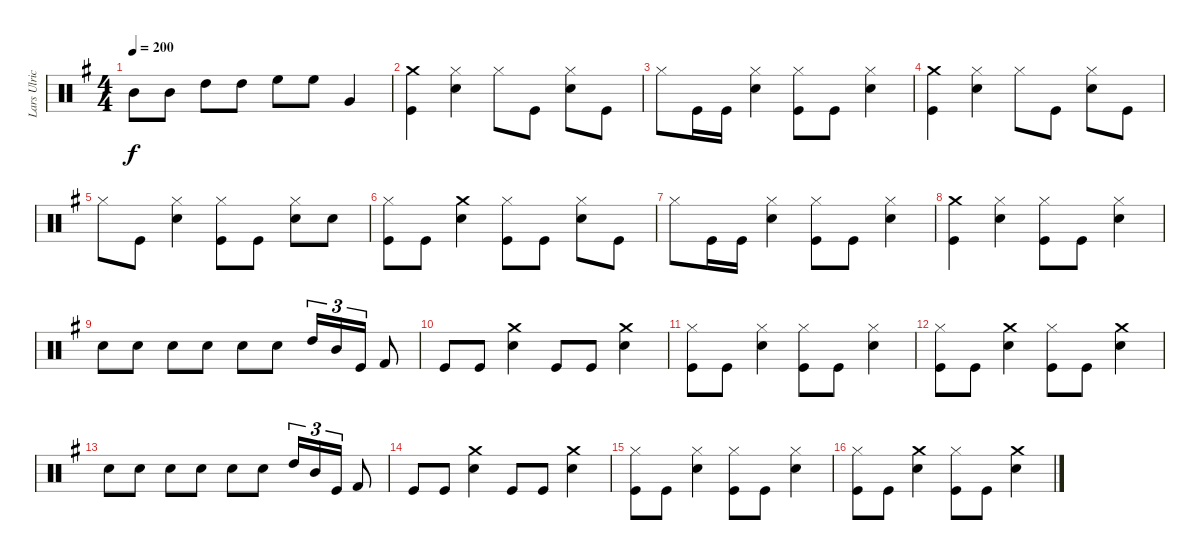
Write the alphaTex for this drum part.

\track ("Lars Ulrich" "Lars Ulric") {instrument percussion}
\staff {score}
\articulation defaults
\ts (4 4)
\tempo 200
\clef neutral
\ks g "Mid Tom (hit)".8{dy f} "Mid Tom (hit)".8 "High Tom (hit)".8 "High Tom (hit)".8 "High Floor Tom (hit)".8 "High Floor Tom (hit)".8 "Very Low Tom (hit)".4
|
("Kick (hit)" "Crash medium (hit)").4 ("Hi-Hat (closed)" "Snare (hit) 2").4 "Hi-Hat (closed)".8 "Kick (hit)".8 ("Snare (hit) 2" "Hi-Hat (closed)").8 "Kick (hit)".8 |
"Hi-Hat (closed)".8 "Kick (hit)".16 "Kick (hit)".16 ("Snare (hit) 2" "Hi-Hat (closed)").4 ("Kick (hit)" "Hi-Hat (closed)").8 "Kick (hit)".8 ("Snare (hit) 2" "Hi-Hat (closed)").4 |
("Kick (hit)" "Crash medium (hit)").4 ("Snare (hit) 2" "Hi-Hat (closed)").4 "Hi-Hat (closed)".8 "Kick (hit)".8 ("Snare (hit) 2" "Hi-Hat (closed)").8 "Kick (hit)".8 |
"Hi-Hat (closed)".8 "Kick (hit)".8 ("Snare (hit) 2" "Hi-Hat (closed)").4 ("Kick (hit)" "Hi-Hat (closed)").8 "Kick (hit)".8 ("Snare (hit) 2" "Hi-Hat (closed)").8 "Snare (hit) 2".8 |
("Hi-Hat (closed)" "Kick (hit)").8 "Kick (hit)".8 ("Crash medium (hit)" "Snare (hit) 2").4 ("Hi-Hat (closed)" "Kick (hit)").8 "Kick (hit)".8 ("Snare (hit) 2" "Hi-Hat (closed)").8 "Kick (hit)".8 |
"Hi-Hat (closed)".8 "Kick (hit)".16 "Kick (hit)".16 ("Snare (hit) 2" "Hi-Hat (closed)").4 ("Kick (hit)" "Hi-Hat (closed)").8 "Kick (hit)".8 ("Snare (hit) 2" "Hi-Hat (closed)").4 |
("Kick (hit)" "Crash medium (hit)").4 ("Snare (hit) 2" "Hi-Hat (closed)").4 ("Hi-Hat (closed)" "Kick (hit)").8 "Kick (hit)".8 ("Snare (hit) 2" "Hi-Hat (closed)").4 |
"Snare (hit) 2".8 "Snare (hit) 2".8 "Snare (hit) 2".8 "Snare (hit) 2".8 "Snare (hit) 2".8 "Snare (hit) 2".8 "High Tom (hit)".16{tu (3 2)} "Mid Tom (hit)".16{tu (3 2)} "Kick (hit)".16{tu (3 2)} "Kick (hit) 2".8 |
"Kick (hit)".8 "Kick (hit)".8 ("Crash medium (hit)" "Snare (hit) 2").4 "Kick (hit)".8 "Kick (hit)".8 ("Crash medium (hit)" "Snare (hit) 2").4 |
("Kick (hit)" "Hi-Hat (closed)").8 "Kick (hit)".8 ("Snare (hit) 2" "Hi-Hat (closed)").4 ("Kick (hit)" "Hi-Hat (closed)").8 "Kick (hit)".8 ("Snare (hit) 2" "Hi-Hat (closed)").4 |
("Kick (hit)" "Hi-Hat (closed)").8 "Kick (hit)".8 ("Snare (hit) 2" "Crash medium (hit)").4 ("Kick (hit)" "Hi-Hat (closed)").8 "Kick (hit)".8 ("Crash medium (hit)" "Snare (hit) 2").4 |
"Snare (hit) 2".8 "Snare (hit) 2".8 "Snare (hit) 2".8 "Snare (hit) 2".8 "Snare (hit) 2".8 "Snare (hit) 2".8 "High Tom (hit)".16{tu (3 2)} "Mid Tom (hit)".16{tu (3 2)} "Kick (hit)".16{tu (3 2)} "Kick (hit) 2".8 |
"Kick (hit)".8 "Kick (hit)".8 ("Crash medium (hit)" "Snare (hit) 2").4 "Kick (hit)".8 "Kick (hit)".8 ("Crash medium (hit)" "Snare (hit) 2").4 |
("Kick (hit)" "Hi-Hat (closed)").8 "Kick (hit)".8 ("Snare (hit) 2" "Hi-Hat (closed)").4 ("Kick (hit)" "Hi-Hat (closed)").8 "Kick (hit)".8 ("Snare (hit) 2" "Hi-Hat (closed)").4 |
("Kick (hit)" "Hi-Hat (closed)").8 "Kick (hit)".8 ("Snare (hit) 2" "Crash medium (hit)").4 ("Kick (hit)" "Hi-Hat (closed)").8 "Kick (hit)".8 ("Crash medium (hit)" "Snare (hit) 2").4
